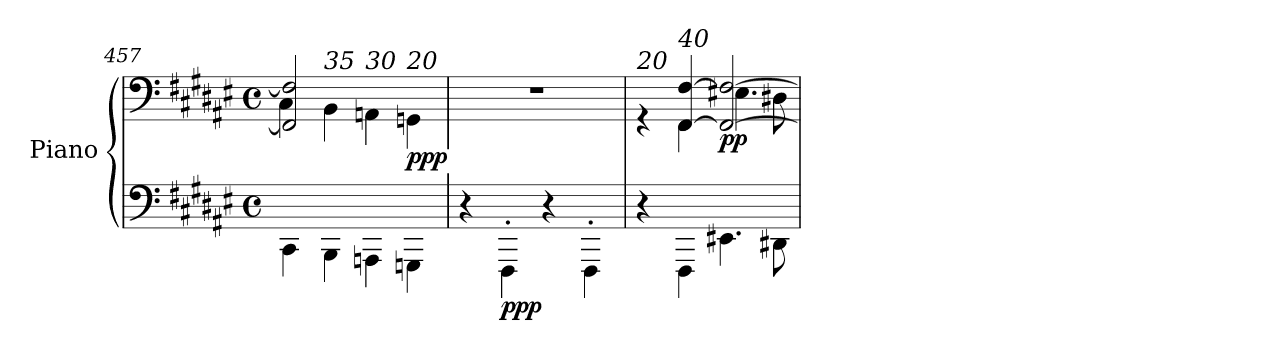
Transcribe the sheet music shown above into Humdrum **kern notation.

**kern	**kern	**dynam
*part1	*part1	*part1
*staff2	*staff1	*staff1/2
*I"Piano	*	*
*I'Pno	*	*
*clefF4	*clefF4	*
*k[f#c#g#d#a#e#]	*k[f#c#g#d#a#e#]	*
*M4/4	*M4/4	*
*met(c)	*met(c)	*
=457	=457	=457
*	*^	*
4CC#\	2FF#/] 2F#/]	4C#\	.
!	!	!LO:TX:a:i:t=35	!
4BBB\	.	4BB\	.
!	!LO:TX:a:i:t=30	!	!
4AAAn\	2ryy	4AAn\	.
!	!	!LO:TX:a:i:t=20	!
!	!	!	!LO:DY:b
4GGGn\	.	4GGn\	ppp
!!LO:LB:g=z
=458	=458	=458	=458
!	!LO:TX:a:i:t=40	!	!
*	*v	*v	*
4r	1r	.
!	!	!LO:DY:b=2
4FFF#'\	.	ppp
4r	.	.
4FFF#'\	.	.
=459	=459	=459
*	*^	*
!	!LO:TX:a:i:t=20	!	!
4r	4rGG	4ryy	.
!	!LO:TX:a:i:t=40	!	!
4FFF#\	[4FF#/ [4F#/	4FF#\	.
!	!	!	!LO:DY:b
4.EE#X\	2FF#/_ 2F#/_	4.E#X\	pp
8DD#X\	.	8D#X\	.
*	*v	*v	*
=	=	=
*-	*-	*-
